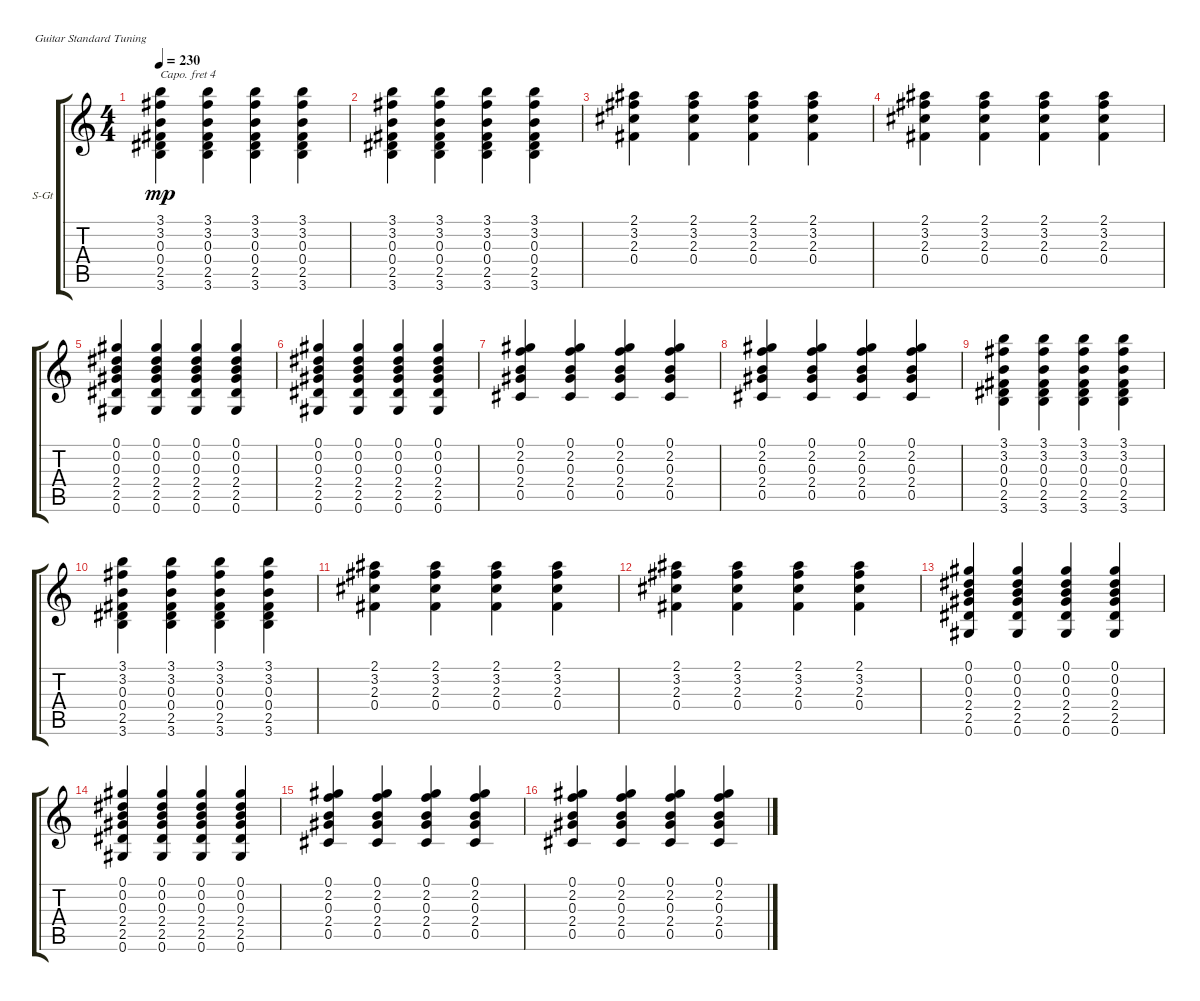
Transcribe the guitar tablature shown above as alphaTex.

\defaultSystemsLayout 4
\bracketExtendMode groupsimilarinstruments
\firstSystemTrackNameOrientation horizontal
\otherSystemsTrackNameOrientation horizontal
\track ("Gibson EJ-200 (Matthew)" "S-Gt") {instrument acousticguitarsteel}
\staff {score tabs}
\capo 4
\tuning (E4 B3 G3 D3 A2 E2)
\ts (4 4)
\tempo 230
\clef g2
\ks c
(3.6 2.5 0.4 0.3 3.2 3.1).4{dy mp} (3.1 3.2 0.3 0.4 2.5 3.6).4 (3.1 3.2 0.3 0.4 2.5 3.6).4 (3.1 3.2 0.3 0.4 2.5 3.6).4 |
(3.6 2.5 0.4 0.3 3.2 3.1).4 (3.1 3.2 0.3 0.4 2.5 3.6).4 (3.1 3.2 0.3 0.4 2.5 3.6).4 (3.1 3.2 0.3 0.4 2.5 3.6).4 |
(0.4 2.3 3.2 2.1).4 (0.4 2.3 3.2 2.1).4 (0.4 2.3 3.2 2.1).4 (0.4 2.3 3.2 2.1).4 |
(0.4 2.3 3.2 2.1).4 (0.4 2.3 3.2 2.1).4 (0.4 2.3 3.2 2.1).4 (0.4 2.3 3.2 2.1).4 |
(0.6 2.5 2.4 0.3 0.2 0.1).4 (0.1 0.2 0.3 2.4 2.5 0.6).4 (0.6 2.5 2.4 0.3 0.2 0.1).4 (0.1 0.2 0.3 2.4 2.5 0.6).4 |
(0.6 2.5 2.4 0.3 0.2 0.1).4 (0.6 2.5 2.4 0.3 0.2 0.1).4 (0.6 2.5 2.4 0.3 0.2 0.1).4 (0.6 2.5 2.4 0.3 0.2 0.1).4 |
(0.5 2.4 0.3 2.2 0.1).4 (0.1 2.2 0.3 2.4 0.5).4 (0.1 2.2 0.3 2.4 0.5).4 (0.1 2.2 0.3 2.4 0.5).4 |
(0.5 2.4 0.3 2.2 0.1).4 (0.1 2.2 0.3 2.4 0.5).4 (0.1 2.2 0.3 2.4 0.5).4 (0.1 2.2 0.3 2.4 0.5).4 |
(3.6 2.5 0.4 0.3 3.2 3.1).4 (3.1 3.2 0.3 0.4 2.5 3.6).4 (3.1 3.2 0.3 0.4 2.5 3.6).4 (3.1 3.2 0.3 0.4 2.5 3.6).4 |
(3.6 2.5 0.4 0.3 3.2 3.1).4 (3.1 3.2 0.3 0.4 2.5 3.6).4 (3.1 3.2 0.3 0.4 2.5 3.6).4 (3.1 3.2 0.3 0.4 2.5 3.6).4 |
(0.4 2.3 3.2 2.1).4 (0.4 2.3 3.2 2.1).4 (0.4 2.3 3.2 2.1).4 (0.4 2.3 3.2 2.1).4 |
(0.4 2.3 3.2 2.1).4 (0.4 2.3 3.2 2.1).4 (0.4 2.3 3.2 2.1).4 (0.4 2.3 3.2 2.1).4 |
(0.6 2.5 2.4 0.3 0.2 0.1).4 (0.1 0.2 0.3 2.4 2.5 0.6).4 (0.6 2.5 2.4 0.3 0.2 0.1).4 (0.1 0.2 0.3 2.4 2.5 0.6).4 |
(0.6 2.5 2.4 0.3 0.2 0.1).4 (0.6 2.5 2.4 0.3 0.2 0.1).4 (0.6 2.5 2.4 0.3 0.2 0.1).4 (0.6 2.5 2.4 0.3 0.2 0.1).4 |
(0.5 2.4 0.3 2.2 0.1).4 (0.1 2.2 0.3 2.4 0.5).4 (0.1 2.2 0.3 2.4 0.5).4 (0.1 2.2 0.3 2.4 0.5).4 |
(0.5 2.4 0.3 2.2 0.1).4 (0.1 2.2 0.3 2.4 0.5).4 (0.1 2.2 0.3 2.4 0.5).4 (0.1 2.2 0.3 2.4 0.5).4
